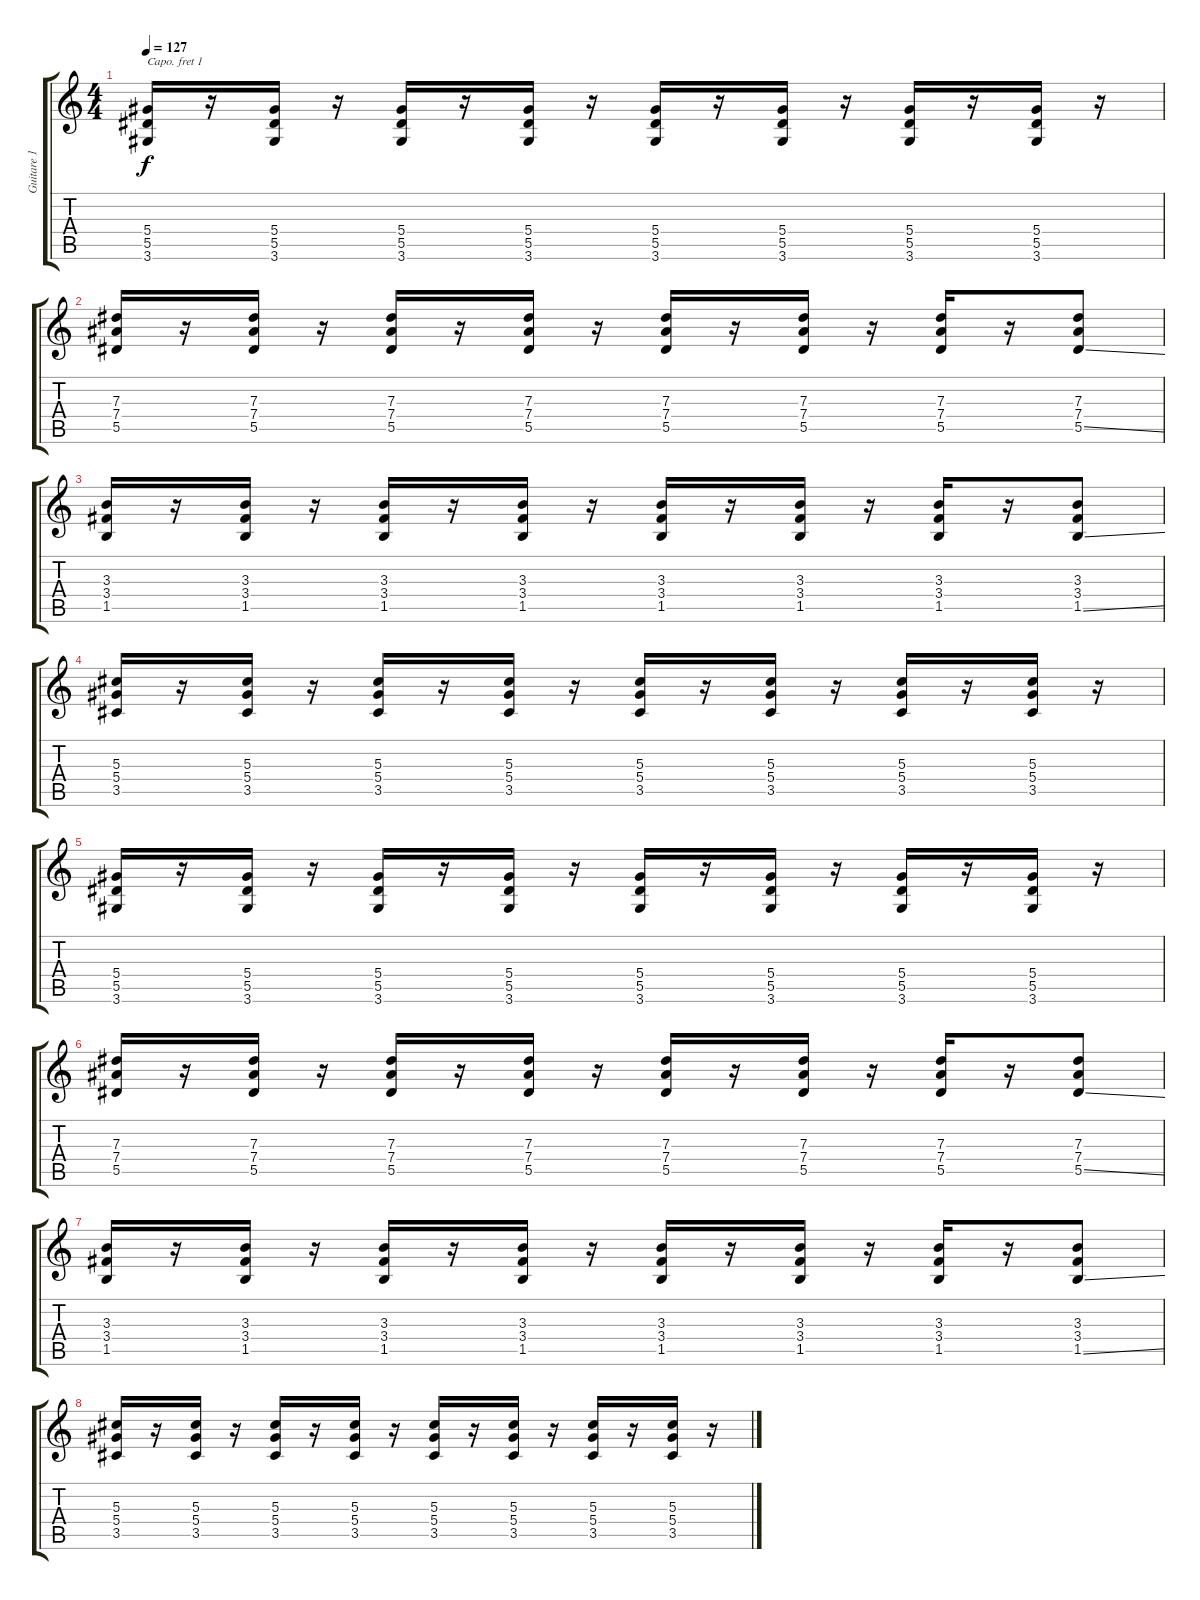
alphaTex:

\track ("Guitare 1" "Guitare 1") {instrument distortionguitar}
\staff {score tabs}
\capo 1
\tuning (E4 B3 G3 D3 A2 E2) {hide}
\ts (4 4)
\tempo 127
\clef g2
\ks c
(5.4 5.5 3.6).16{dy f} r.16 (5.4 5.5 3.6).16 r.16 (5.4 5.5 3.6).16 r.16 (5.4 5.5 3.6).16 r.16 (5.4 5.5 3.6).16 r.16 (5.4 5.5 3.6).16 r.16 (5.4 5.5 3.6).16 r.16 (5.4 5.5 3.6).16 r.16 |
(7.3 7.4 5.5).16 r.16 (7.3 7.4 5.5).16 r.16 (7.3 7.4 5.5).16 r.16 (7.3 7.4 5.5).16 r.16 (7.3 7.4 5.5).16 r.16 (7.3 7.4 5.5).16 r.16 (7.3 7.4 5.5).16 r.16 (7.3 7.4 5.5{ss}).8 |
(3.3 3.4 1.5).16 r.16 (3.3 3.4 1.5).16 r.16 (3.3 3.4 1.5).16 r.16 (3.3 3.4 1.5).16 r.16 (3.3 3.4 1.5).16 r.16 (3.3 3.4 1.5).16 r.16 (3.3 3.4 1.5).16 r.16 (3.3 3.4 1.5{ss}).8 |
(5.3 5.4 3.5).16 r.16 (5.3 5.4 3.5).16 r.16 (5.3 5.4 3.5).16 r.16 (5.3 5.4 3.5).16 r.16 (5.3 5.4 3.5).16 r.16 (5.3 5.4 3.5).16 r.16 (5.3 5.4 3.5).16 r.16 (5.3 5.4 3.5).16 r.16 |
(5.4 5.5 3.6).16 r.16 (5.4 5.5 3.6).16 r.16 (5.4 5.5 3.6).16 r.16 (5.4 5.5 3.6).16 r.16 (5.4 5.5 3.6).16 r.16 (5.4 5.5 3.6).16 r.16 (5.4 5.5 3.6).16 r.16 (5.4 5.5 3.6).16 r.16 |
(7.3 7.4 5.5).16 r.16 (7.3 7.4 5.5).16 r.16 (7.3 7.4 5.5).16 r.16 (7.3 7.4 5.5).16 r.16 (7.3 7.4 5.5).16 r.16 (7.3 7.4 5.5).16 r.16 (7.3 7.4 5.5).16 r.16 (7.3 7.4 5.5{ss}).8 |
(3.3 3.4 1.5).16 r.16 (3.3 3.4 1.5).16 r.16 (3.3 3.4 1.5).16 r.16 (3.3 3.4 1.5).16 r.16 (3.3 3.4 1.5).16 r.16 (3.3 3.4 1.5).16 r.16 (3.3 3.4 1.5).16 r.16 (3.3 3.4 1.5{ss}).8 |
(5.3 5.4 3.5).16 r.16 (5.3 5.4 3.5).16 r.16 (5.3 5.4 3.5).16 r.16 (5.3 5.4 3.5).16 r.16 (5.3 5.4 3.5).16 r.16 (5.3 5.4 3.5).16 r.16 (5.3 5.4 3.5).16 r.16 (5.3 5.4 3.5).16 r.16
